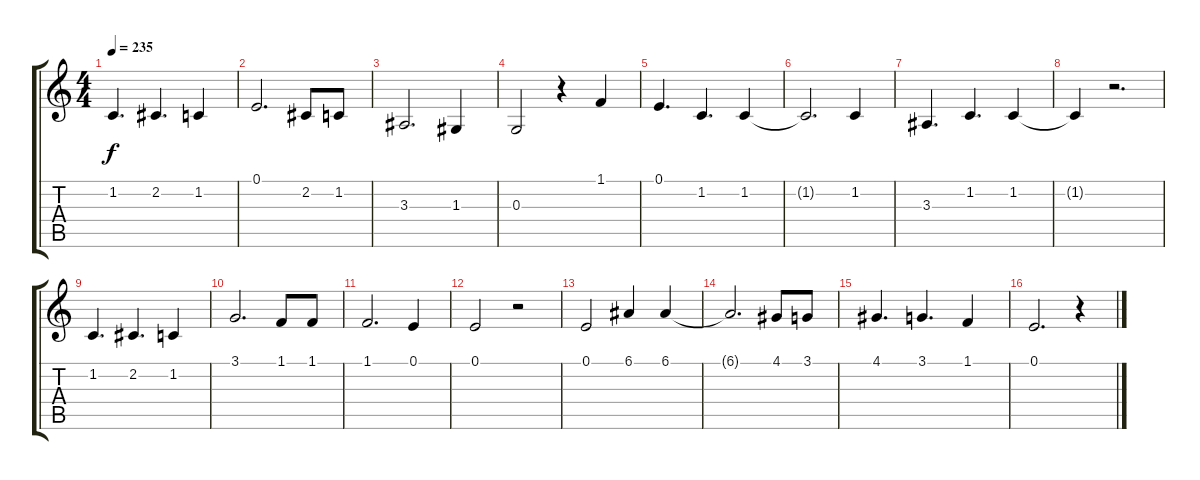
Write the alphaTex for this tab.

\track "" {instrument lead6voice}
\staff {score tabs}
\tuning (E4 B3 G3 D3 A2 E2) {hide}
\ts (4 4)
\tempo 235
\clef g2
\ks c
1.2.4{d dy f} 2.2.4{d} 1.2.4 |
0.1.2{d} 2.2.8 1.2.8 |
3.3.2{d} 1.3.4 |
0.3.2 r.4 1.1.4 |
0.1.4{d} 1.2.4{d} 1.2.4 |
1.2{t}.2{d} 1.2.4 |
3.3.4{d} 1.2.4{d} 1.2.4 |
1.2{t}.4 r.2{d} |
1.2.4{d} 2.2.4{d} 1.2.4 |
3.1.2{d} 1.1.8 1.1.8 |
1.1.2{d} 0.1.4 |
0.1.2 r.2 |
0.1.2 6.1.4 6.1.4 |
6.1{t}.2{d} 4.1.8 3.1.8 |
4.1.4{d} 3.1.4{d} 1.1.4 |
0.1.2{d} r.4
